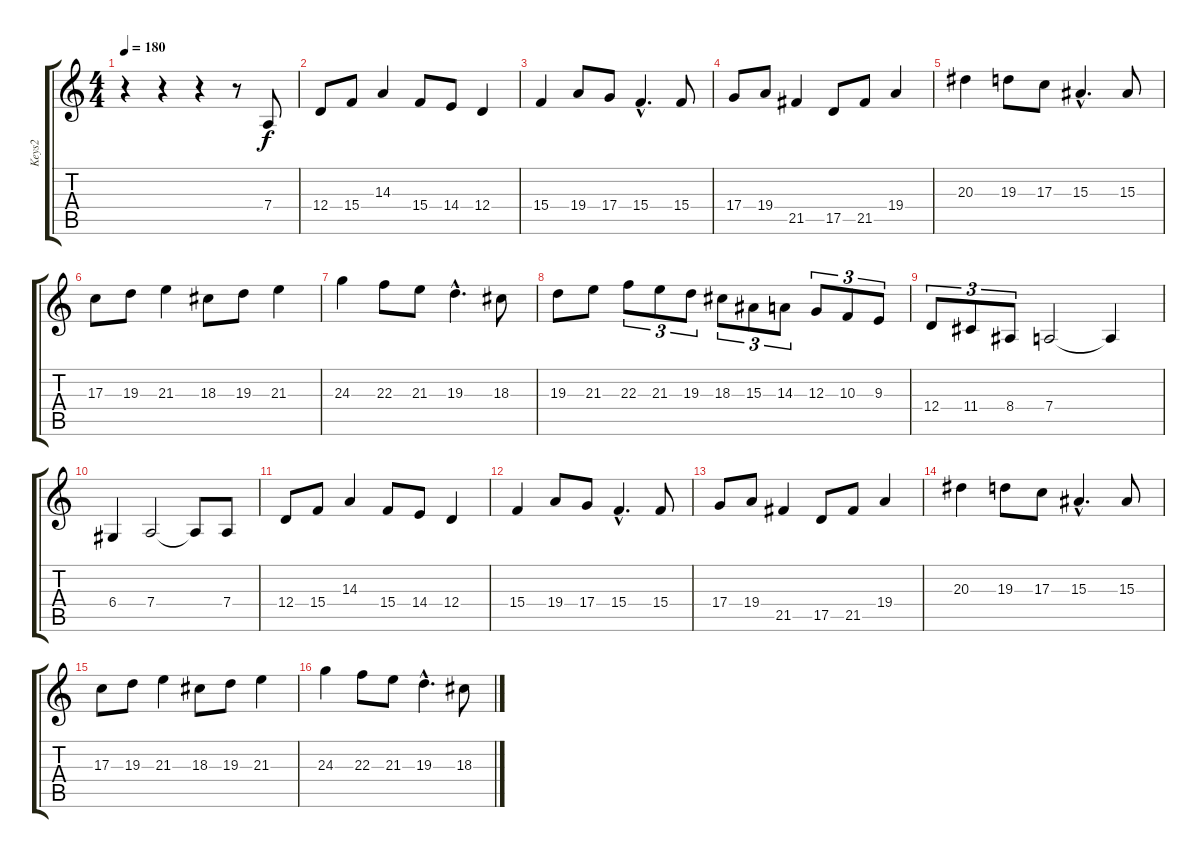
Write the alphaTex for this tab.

\track ("Keys2" "Keys2") {instrument synthstrings1}
\staff {score tabs}
\tuning (E4 B3 G3 D3 A2 E2) {hide}
\ts (4 4)
\tempo 180
\clef g2
\ks c
r.4{dy f instrument synthstrings1} r.4 r.4 r.8 7.4.8 |
12.4.8 15.4.8 14.3.4 15.4.8 14.4.8 12.4.4 |
15.4.4 19.4.8 17.4.8 15.4{hac}.4{d} 15.4.8 |
17.4.8 19.4.8 21.5.4 17.5.8 21.5.8 19.4.4 |
20.3.4 19.3.8 17.3.8 15.3{hac}.4{d} 15.3.8 |
17.3.8 19.3.8 21.3.4 18.3.8 19.3.8 21.3.4 |
24.3.4 22.3.8 21.3.8 19.3{hac}.4{d} 18.3.8 |
19.3.8 21.3.8 22.3.8{tu (3 2)} 21.3.8{tu (3 2)} 19.3.8{tu (3 2)} 18.3.8{tu (3 2)} 15.3.8{tu (3 2)} 14.3.8{tu (3 2)} 12.3.8{tu (3 2)} 10.3.8{tu (3 2)} 9.3.8{tu (3 2)} |
12.4.8{tu (3 2)} 11.4.8{tu (3 2)} 8.4.8{tu (3 2)} 7.4.2 7.4{t}.4 |
6.4.4 7.4.2 7.4{t}.8 7.4.8 |
12.4.8 15.4.8 14.3.4 15.4.8 14.4.8 12.4.4 |
15.4.4 19.4.8 17.4.8 15.4{hac}.4{d} 15.4.8 |
17.4.8 19.4.8 21.5.4 17.5.8 21.5.8 19.4.4 |
20.3.4 19.3.8 17.3.8 15.3{hac}.4{d} 15.3.8 |
17.3.8 19.3.8 21.3.4 18.3.8 19.3.8 21.3.4 |
24.3.4 22.3.8 21.3.8 19.3{hac}.4{d} 18.3.8
